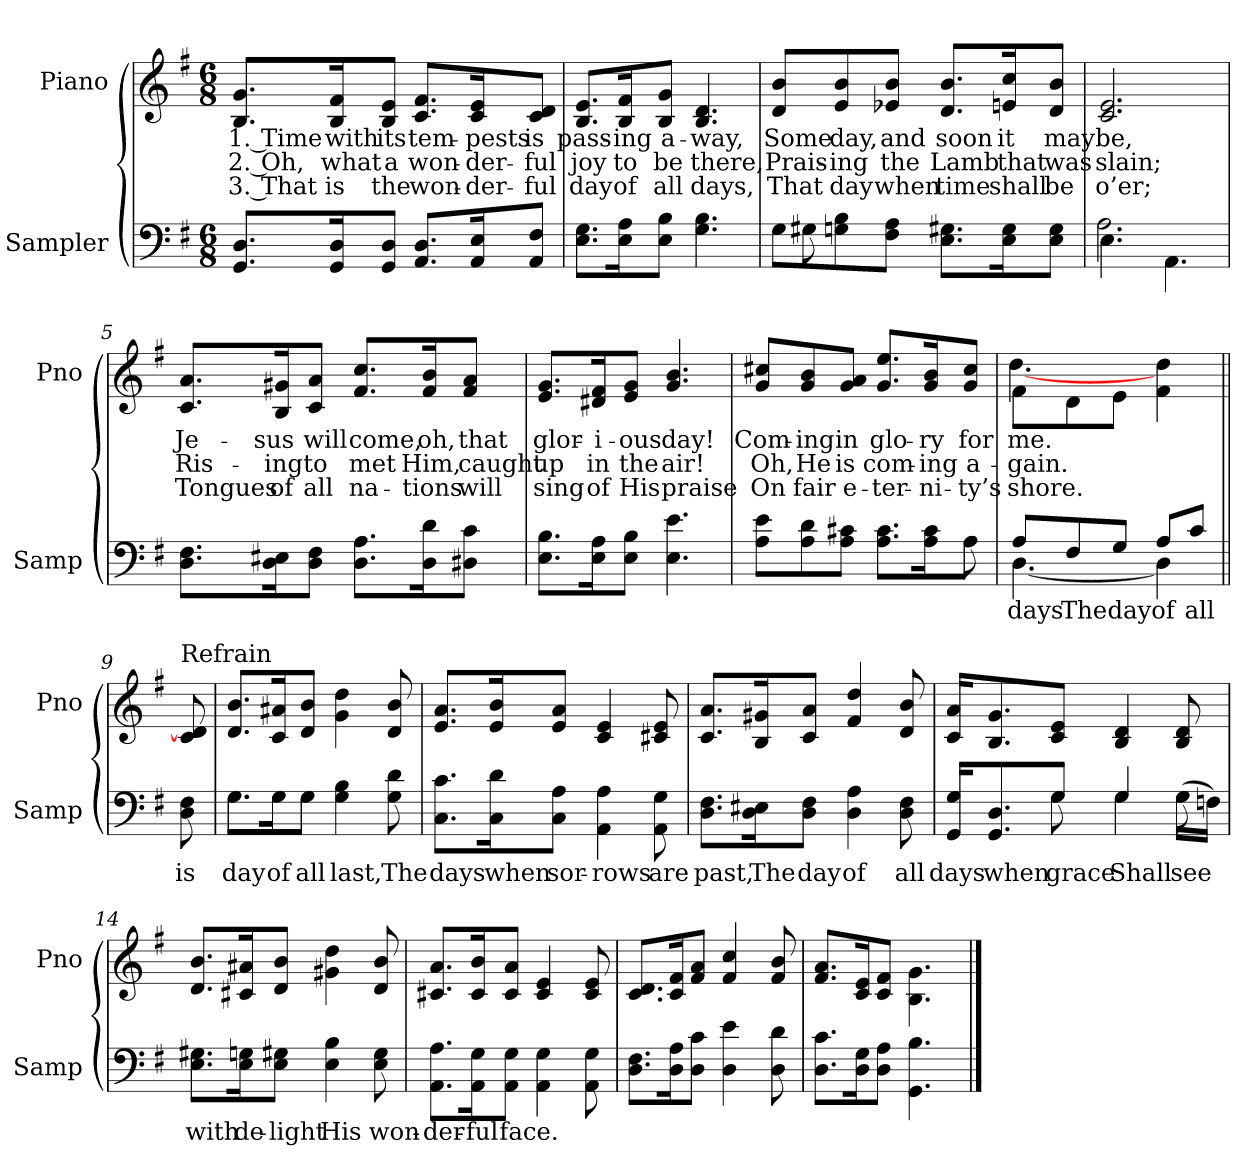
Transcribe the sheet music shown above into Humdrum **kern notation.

**kern	**text	**kern	**text	**text	**text
*part2	*part2	*part1	*part1	*part1	*part1
*staff2	*staff2	*staff1	*staff1	*staff1	*staff1
*I"Sampler	*	*I"Piano	*	*	*
*I'Samp	*	*I'Pno	*	*	*
*clefF4	*	*clefG2	*	*	*
*k[f#]	*	*k[f#]	*	*	*
*G:	*	*G:	*	*	*
*M6/8	*	*M6/8	*	*	*
=1	=1	=1	=1	=1	=1
8.GG/ 8.D/L	.	8.B/ 8.g/L	1. Time	2. Oh,	3. That
16GG/ 16D/K	.	16B/ 16f#/K	with	what	is
8GG/ 8D/J	.	8B/ 8e/J	its	a	the
8.AA/ 8.D/L	.	8.c/ 8.f#/L	tem-	won-	won-
16AA/ 16E/K	.	16c/ 16e/K	-pests	-der-	-der-
8AA/ 8F#/J	.	8c/ 8d/J	is	-ful	-ful
=2	=2	=2	=2	=2	=2
8.E\ 8.G\L	.	8.B/ 8.e/L	pass-	joy	day
16E\ 16A\K	.	16B/ 16f#/K	-ing	to	of
8E\ 8B\J	.	8B/ 8g/J	a-	be	all
4.G 4.B	.	4.B 4.d	-way,	there,	days,
=3	=3	=3	=3	=3	=3
*^	*	*	*	*	*
8G\L	8G#	.	8d/ 8b/L	Some	Prais-	That
8G\ 8B\	2ryy	.	8e/ 8b/	day,	-ing	day
8F#\ 8A\J	.	.	8e-X/ 8b/J	and	the	when
8.E\ 8.G#X\L	.	.	8.d/ 8.b/L	soon	Lamb	time
16E\ 16G#\K	.	.	16en/ 16cc/K	it	that	shall
8E\ 8G#\J	8ryy	.	8d/ 8b/J	may	was	be
=4	=4	=4	=4	=4	=4	=4
4.E\	2.A	.	2.c 2.e	be,	slain;	o’er;
4.AA\	.	.	.	.	.	.
*v	*v	*	*	*	*	*
=5	=5	=5	=5	=5	=5
8.D\ 8.F#\L	.	8.c/ 8.a/L	Je-	Ris-	Tongues
16D\ 16E#X\K	.	16B/ 16g#X/K	-sus	-ing	of
8D\ 8F#\J	.	8c/ 8a/J	will	to	all
8.D\ 8.A\L	.	8.f#/ 8.cc/L	come,	met	na-
16D\ 16d\K	.	16f#/ 16b/K	oh,	Him,	-tions
8D#X\ 8c\J	.	8f#/ 8a/J	that	caught	will
=6	=6	=6	=6	=6	=6
8.E\ 8.B\L	.	8.e/ 8.g/L	glor-	up	sing
16E\ 16A\K	.	16d#X/ 16f#/K	-i-	in	of
8E\ 8B\J	.	8e/ 8g/J	-ous	the	His
4.E 4.e	.	4.g 4.b	day!	air!	praise
=7	=7	=7	=7	=7	=7
*^	*	*	*	*	*
8A\ 8e\L	8ryy	.	8g/ 8cc#X/L	Com-	Oh,	On
*v	*v	*	*	*	*	*
8A\ 8d\	.	8g/ 8b/	-ing	He	fair
8A\ 8c#X\J	.	8g/ 8a/J	in	is	e-
8.A\ 8.c#\L	.	8.g/ 8.ee/L	glo-	com-	-ter-
16A\ 16c#\K	.	16g/ 16b/K	-ry	-ing	-ni-
*^	*	*	*	*	*
8A\J	8A	.	8g/ 8cc#/J	for	a-	-ty’s
=8	=8	=8	=8	=8	=8	=8
*	*	*	*^	*	*	*
8A/L	[4.D	days	8f#\L	[4.dd	me.	-gain.	shore.
8F#/	.	The	8d\	.	.	.	.
8G/J	.	day	8e\J	.	.	.	.
8A/L	4D]	of	4f#\ 4dd\	4ryy	.	.	.
8c/J	.	all	.	.	.	.	.
*v	*v	*	*	*	*	*	*
*	*	*v	*v	*	*	*
=9||	=9||	=9||	=9||	=9||	=9||
!	!	!LO:TX:t=Refrain	!	!	!
8D 8F#	is	8c 8d]	.	.	.
=10	=10	=10	=10	=10	=10
*^	*	*	*	*	*
8.G\L	8.G\L	day	8.d/ 8.b/L	.	.	.
16G\K	16G\K	of	16c/ 16a#X/K	.	.	.
8G\J	8G\J	all	8d/ 8b/J	.	.	.
4G 4B	4.ryy	last,	4g 4dd	.	.	.
8G 8d	.	The	8d 8b	.	.	.
*v	*v	*	*	*	*	*
=11	=11	=11	=11	=11	=11
8.C\ 8.c\L	days	8.e/ 8.a/L	.	.	.
16C\ 16d\K	when	16e/ 16b/K	.	.	.
8C\ 8A\J	sor-	8e/ 8a/J	.	.	.
4AA 4A	-rows	4c 4e	.	.	.
8AA 8G	are	8c#X 8e	.	.	.
=12	=12	=12	=12	=12	=12
8.D\ 8.F#\L	past,	8.c/ 8.a/L	.	.	.
16D\ 16E#X\K	The	16B/ 16g#X/K	.	.	.
8D\ 8F#\J	day	8c/ 8a/J	.	.	.
4D 4A	of	4f# 4dd	.	.	.
8D 8F#	all	8d 8b	.	.	.
=13	=13	=13	=13	=13	=13
*^	*	*	*	*	*
16GG/ 16G/KL	4ryy	days	16c/ 16a/KL	.	.	.
8.GG/ 8.D/	.	when	8.B/ 8.g/	.	.	.
8G/J	8G	grace	8c/ 8e/J	.	.	.
4G/	4G	Shall	4B 4d	.	.	.
(16G\LL	8G	see	8B 8d	.	.	.
16Fn\JJ)	.	.	.	.	.	.
*v	*v	*	*	*	*	*
=14	=14	=14	=14	=14	=14
8.E\ 8.G#X\L	with	8.d/ 8.b/L	.	.	.
16E\ 16Gn\K	de-	16c#X/ 16a#X/K	.	.	.
8E\ 8G#X\J	-light	8d/ 8b/J	.	.	.
4E\ 4B\	His	4g#X 4dd	.	.	.
8E\ 8G#\	won-	8d 8b	.	.	.
=15	=15	=15	=15	=15	=15
8.AA\ 8.A\L	-der-	8.c#X/ 8.a/L	.	.	.
16AA\ 16G\K	-ful	16c#/ 16b/K	.	.	.
8AA\ 8G\J	face.	8c#/ 8a/J	.	.	.
4AA 4G	.	4c# 4e	.	.	.
8AA 8G	.	8c# 8e	.	.	.
=16	=16	=16	=16	=16	=16
8.D\ 8.F#\L	.	8.c/ 8.d/L	.	.	.
16D\ 16A\K	.	16c/ 16f#/K	.	.	.
8D\ 8c\J	.	8f#/ 8a/J	.	.	.
4D 4e	.	4f# 4cc	.	.	.
8D 8d	.	8f# 8b	.	.	.
=17	=17	=17	=17	=17	=17
8.D\ 8.c\L	.	8.f#/ 8.a/L	.	.	.
16D\ 16G\K	.	16c/ 16e/K	.	.	.
8D\ 8A\J	.	8c/ 8f#/J	.	.	.
4.GG 4.B	.	4.B\ 4.g\	.	.	.
==	==	==	==	==	==
*-	*-	*-	*-	*-	*-
